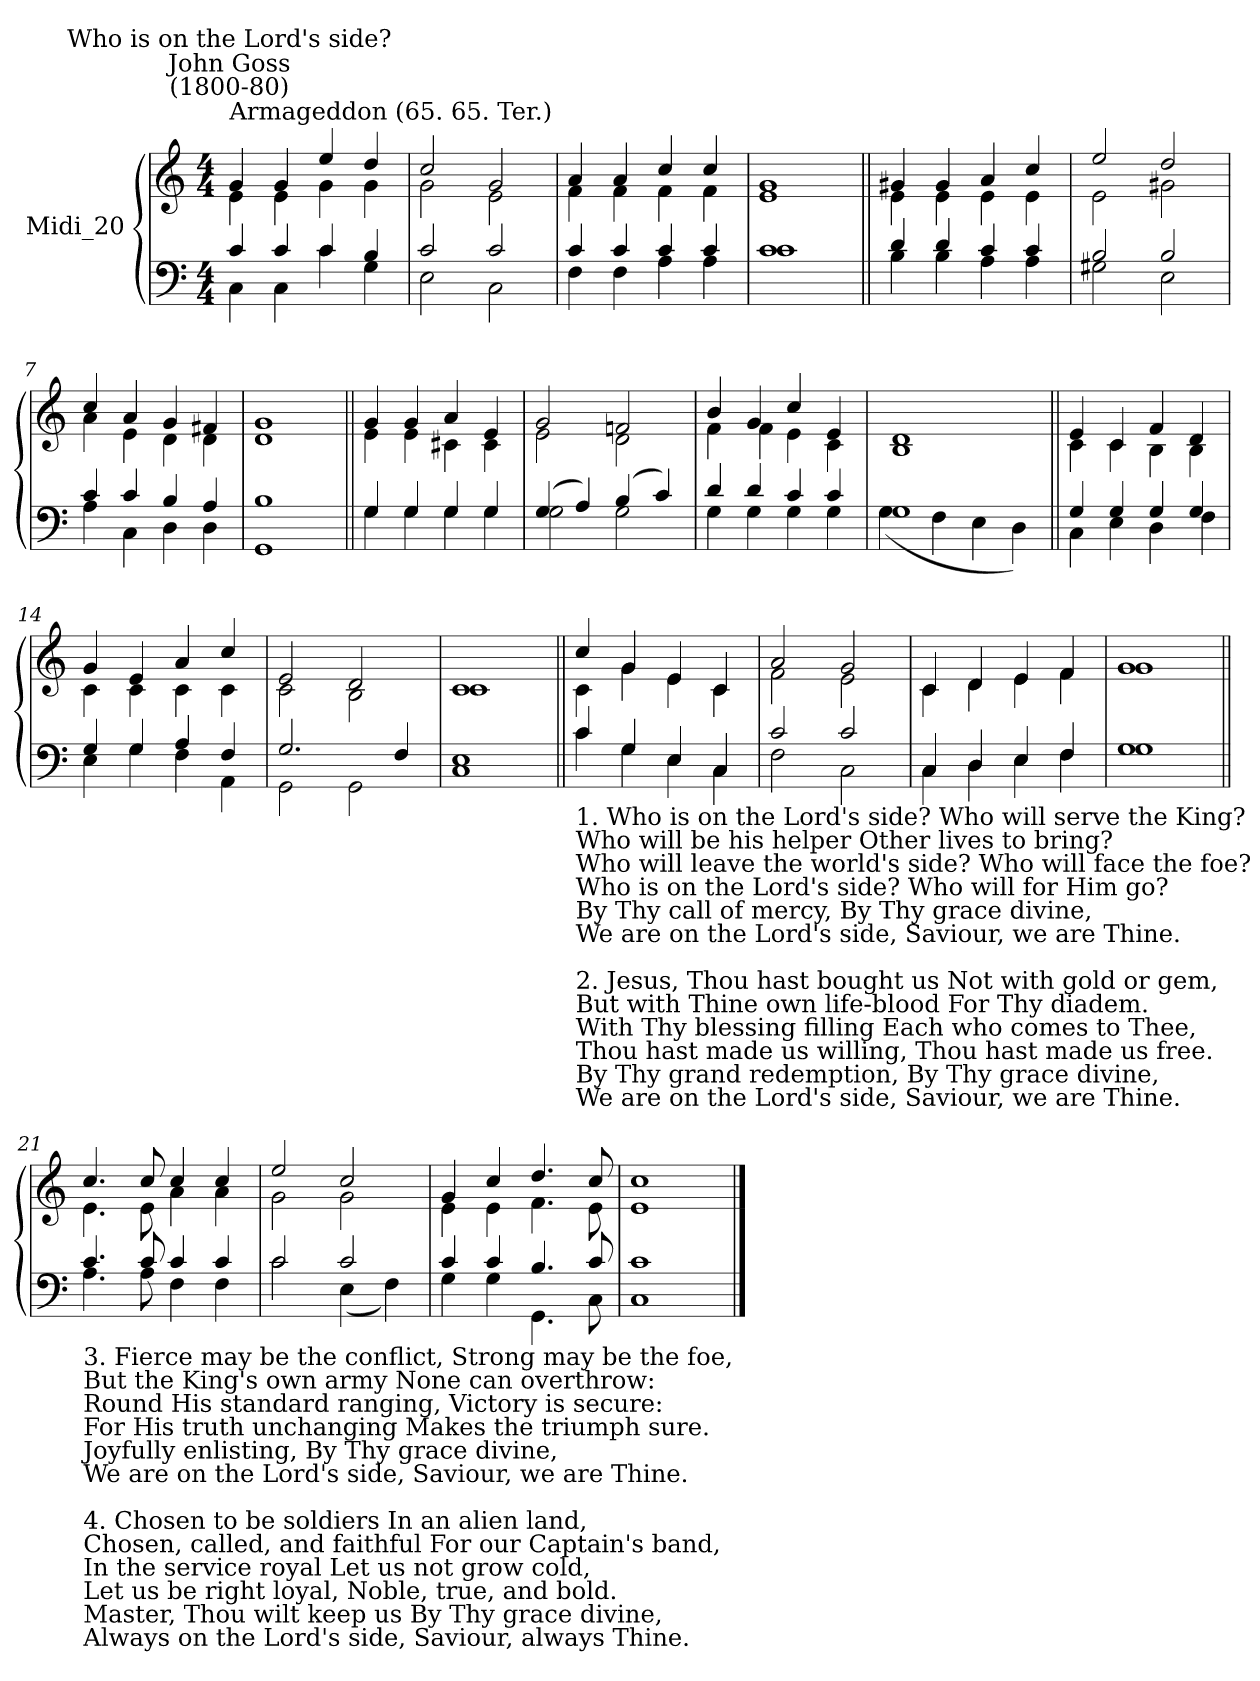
**kern	**kern
*part2	*part1
*staff2	*staff1
*I"Midi_20	*I"Midi_20
*clefF4	*clefG2
*k[]	*k[]
*C:	*C:
*M4/4	*M4/4
=1	=1
*^	*^
!	!	!LO:TX:a:t=Armageddon (65. 65. Ter.)	!
!	!	!LO:TX:a:cj:t=John Goss\n(1800-80)	!
!	!	!LO:TX:a:cj:t=Who is on the Lord's side?	!
4c/	4C\	4g/	4e\
4c/	4C\	4g/	4e\
4c/	4c\	4ee/	4g\
4B/	4G\	4dd/	4g\
=2	=2	=2	=2
2c/	2E\	2cc/	2g\
2c/	2C\	2g/	2e\
=3	=3	=3	=3
4c/	4F\	4a/	4f\
4c/	4F\	4a/	4f\
4c/	4A\	4cc/	4f\
4c/	4A\	4cc/	4f\
=4	=4	=4	=4
1c/	1c\	1g/	1e\
=5||	=5||	=5||	=5||
4d/	4B\	4g#X/	4e\
4d/	4B\	4g#/	4e\
4c/	4A\	4a/	4e\
4c/	4A\	4cc/	4e\
=6	=6	=6	=6
2B/	2G#X\	2ee/	2e\
2B/	2E\	2dd/	2g#X\
=7	=7	=7	=7
4c/	4A\	4cc/	4a\
4c/	4C\	4a/	4e\
4B/	4D\	4g/	4d\
4A/	4D\	4f#X/	4d\
=8	=8	=8	=8
1B/	1GG\	1g/	1d\
!!LO:LB:g=z	!!
=9||	=9||	=9||	=9||
4G/	4G\	4g/	4e\
4G/	4G\	4g/	4e\
4G/	4G\	4a/	4c#X\
4G/	4G\	4e/	4c#\
=10	=10	=10	=10
(>4G/	2G\	2g/	2e\
4A/)	.	.	.
(>4B/	2G\	2fn/	2d\
4c/)	.	.	.
=11	=11	=11	=11
4d/	4G\	4b/	4f\
4d/	4G\	4g/	4f\
4c/	4G\	4cc/	4e\
4c/	4G\	4e/	4c\
=12	=12	=12	=12
1G/	(<4G\	1d/	1B\
.	4F\	.	.
.	4E\	.	.
.	4D\)	.	.
=13||	=13||	=13||	=13||
4G/	4C\	4e/	4c\
4G/	4E\	4c/	4c\
4G/	4D\	4f/	4B\
4G/	4F\	4d/	4B\
=14	=14	=14	=14
4G/	4E\	4g/	4c\
4G/	4G\	4e/	4c\
4A/	4F\	4a/	4c\
4F/	4AA\	4cc/	4c\
=15	=15	=15	=15
2.G/	2GG\	2e/	2c\
.	2GG\	2d/	2B\
4F/	.	.	.
=16	=16	=16	=16
1E/	1C\	1c/	1c\
!!LO:LB:g=z	!!
=17||	=17||	=17||	=17||
!LO:TX:b:t=1. Who is on the Lord's side? Who will serve the King?\nWho will be his helper Other lives to bring?\nWho will leave the world's side? Who will face the foe?\nWho is on the Lord's side? Who will for Him go?\nBy Thy call of mercy, By Thy grace divine,\nWe are on the Lord's side, Saviour, we are Thine. \n\n2. Jesus, Thou hast bought us Not with gold or gem,\nBut with Thine own life-blood For Thy diadem.\nWith Thy blessing filling Each who comes to Thee,\nThou hast made us willing, Thou hast made us free.\nBy Thy grand redemption, By Thy grace divine,\nWe are on the Lord's side, Saviour, we are Thine.	!	!	!
4c/	4c\	4cc/	4c\
4G/	4G\	4g/	4g\
4E/	4E\	4e/	4e\
4C/	4C\	4c/	4c\
=18	=18	=18	=18
2c/	2F\	2a/	2f\
2c/	2C\	2g/	2e\
=19	=19	=19	=19
4C/	4C\	4c/	4c\
4D/	4D\	4d/	4d\
4E/	4E\	4e/	4e\
4F/	4F\	4f/	4f\
=20	=20	=20	=20
1G/	1G\	1g/	1g\
=21||	=21||	=21||	=21||
!LO:TX:b:t=3. Fierce may be the conflict, Strong may be the foe,\nBut the King's own army None can overthrow&colon;\nRound His standard ranging, Victory is secure&colon;\nFor His truth unchanging Makes the triumph sure.\nJoyfully enlisting, By Thy grace divine,\nWe are on the Lord's side, Saviour, we are Thine. \n\n4. Chosen to be soldiers In an alien land,\nChosen, called, and faithful For our Captain's band,\nIn the service royal Let us not grow cold,\nLet us be right loyal, Noble, true, and bold.\nMaster, Thou wilt keep us By Thy grace divine,\nAlways on the Lord's side, Saviour, always Thine.	!	!	!
4.c/	4.A\	4.cc/	4.e\
8c/	8A\	8cc/	8e\
4c/	4F\	4cc/	4a\
4c/	4F\	4cc/	4a\
=22	=22	=22	=22
2c/	2c\	2ee/	2g\
2c/	(<4E\	2cc/	2g\
.	4F\)	.	.
=23	=23	=23	=23
4c/	4G\	4g/	4e\
4c/	4G\	4cc/	4e\
4.B/	4.GG\	4.dd/	4.f\
8c/	8C\	8cc/	8e\
=24	=24	=24	=24
1c/	1C\	1cc/	1e\
*v	*v	*	*
*	*v	*v
==	==
*-	*-
